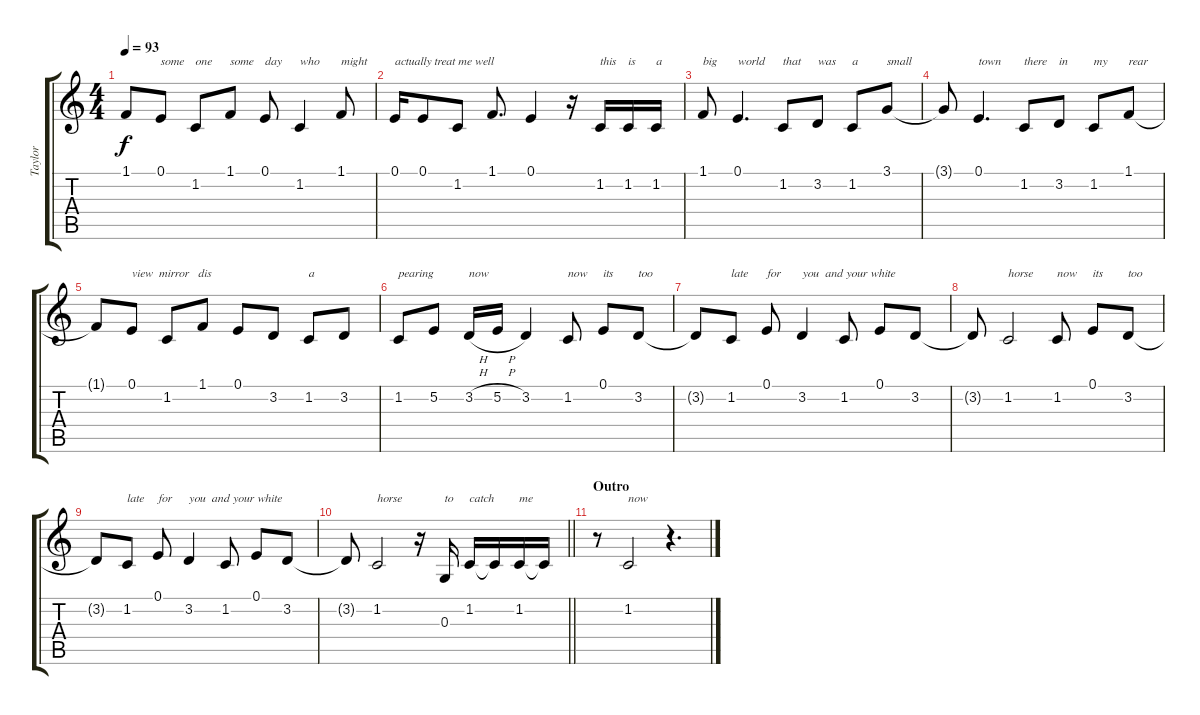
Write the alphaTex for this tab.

\track ("Taylor" "Taylor") {instrument musicbox}
\staff {score tabs}
\tuning (E4 B3 G3 D3 A2 E2) {hide}
\ts (4 4)
\tempo 93
\clef g2
\ks c
1.1{t}.8{dy f} 0.1.8{txt "some"} 1.2.8{txt "one"} 1.1.8{txt "some"} 0.1.8{txt "day"} 1.2.4{txt "who"} 1.1.8{txt "might"} |
0.1.16{txt "actually treat me well"} 0.1.8 1.2.8 1.1.8{d} 0.1.4 r.16 1.2.16{txt "this"} 1.2.16{txt "is"} 1.2.16{txt "a"} |
1.1.8{txt "big"} 0.1.4{d txt "world"} 1.2.8{txt "that"} 3.2.8{txt "was"} 1.2.8{txt "a"} 3.1.8{txt "small"} |
3.1{t}.8 0.1.4{d txt "town"} 1.2.8{txt "there"} 3.2.8{txt "in"} 1.2.8{txt "my"} 1.1.8{txt "rear"} |
1.1{t}.8 0.1.8{txt "view  mirror   dis"} 1.2.8 1.1.8 0.1.8 3.2.8 1.2.8{txt "a"} 3.2.8 |
1.2.8{txt "pearing"} 5.2.8 3.2{h}.16{txt "now"} 5.2{h}.16 3.2.4 1.2.8{txt "now"} 0.1.8{txt "its"} 3.2.8{txt "too"} |
3.2{t}.8 1.2.8{txt "late"} 0.1.8{txt "for"} 3.2.4{txt "you  and your white"} 1.2.8 0.1.8 3.2.8 |
3.2{t}.8 1.2.2{txt "horse"} 1.2.8{txt "now"} 0.1.8{txt "its"} 3.2.8{txt "too"} |
3.2{t}.8 1.2.8{txt "late"} 0.1.8{txt "for"} 3.2.4{txt "you  and your white"} 1.2.8 0.1.8 3.2.8 |
\barLineRight lightlight
3.2{t}.8 1.2.2{txt "horse"} r.16 0.3.16{txt "to"} 1.2.16{txt "catch"} 1.2{t}.16 1.2.16{txt "me"} 1.2{t}.16 |
\section ("" "Outro")
r.8 1.2.2{txt "now"} r.4{d}
